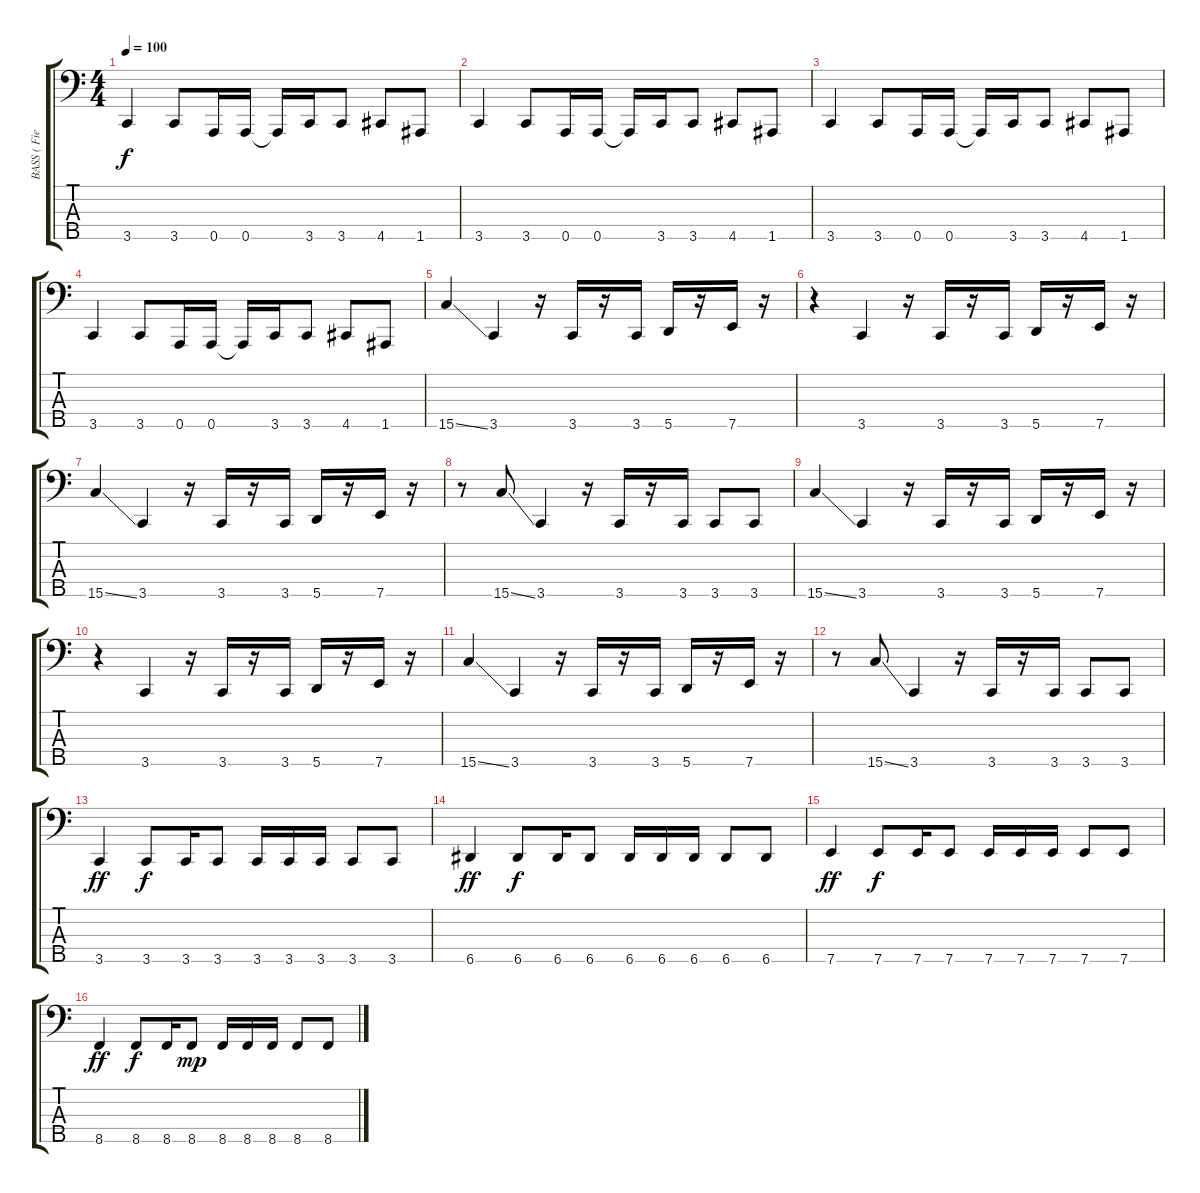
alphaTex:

\track ("BASS ( Fieldy ) - Bilf Dog" "BASS ( Fie") {instrument slapbass1}
\staff {score tabs}
\tuning (F2 C2 G1 D1 A0) {hide}
\ts (4 4)
\tempo 100
\clef f4
\ks c
3.5.4{dy f instrument slapbass1} 3.5.8 0.5.16 0.5.16 0.5{t}.16 3.5.16 3.5.8 4.5.8 1.5.8 |
3.5.4{instrument slapbass1} 3.5.8 0.5.16 0.5.16 0.5{t}.16 3.5.16 3.5.8 4.5.8 1.5.8 |
3.5.4{instrument slapbass1} 3.5.8 0.5.16 0.5.16 0.5{t}.16 3.5.16 3.5.8 4.5.8 1.5.8 |
3.5.4{instrument slapbass1} 3.5.8 0.5.16 0.5.16 0.5{t}.16 3.5.16 3.5.8 4.5.8 1.5.8 |
15.5{ss}.4{instrument electricbassfinger} 3.5.4 r.16 3.5.16 r.16 3.5.16 5.5.16 r.16 7.5.16 r.16 |
r.4 3.5.4 r.16 3.5.16 r.16 3.5.16 5.5.16 r.16 7.5.16 r.16 |
15.5{ss}.4 3.5.4 r.16 3.5.16 r.16 3.5.16 5.5.16 r.16 7.5.16 r.16 |
r.8 15.5{ss}.8 3.5.4 r.16 3.5.16 r.16 3.5.16 3.5.8 3.5.8 |
15.5{ss}.4 3.5.4 r.16 3.5.16 r.16 3.5.16 5.5.16 r.16 7.5.16 r.16 |
r.4 3.5.4 r.16 3.5.16 r.16 3.5.16 5.5.16 r.16 7.5.16 r.16 |
15.5{ss}.4 3.5.4 r.16 3.5.16 r.16 3.5.16 5.5.16 r.16 7.5.16 r.16 |
r.8 15.5{ss}.8 3.5.4 r.16 3.5.16 r.16 3.5.16 3.5.8 3.5.8 |
3.5.4{dy ff} 3.5.8{dy f instrument slapbass1} 3.5.16 3.5.8 3.5.16 3.5.16 3.5.16 3.5.8 3.5.8 |
6.5.4{dy ff instrument electricbassfinger} 6.5.8{dy f instrument slapbass1} 6.5.16 6.5.8 6.5.16 6.5.16 6.5.16 6.5.8 6.5.8 |
7.5.4{dy ff instrument electricbassfinger} 7.5.8{dy f instrument slapbass1} 7.5.16 7.5.8 7.5.16 7.5.16 7.5.16 7.5.8 7.5.8 |
8.5.4{dy ff instrument electricbassfinger} 8.5.8{dy f instrument slapbass1} 8.5.16 8.5.8{dy mp} 8.5.16 8.5.16 8.5.16 8.5.8 8.5.8
